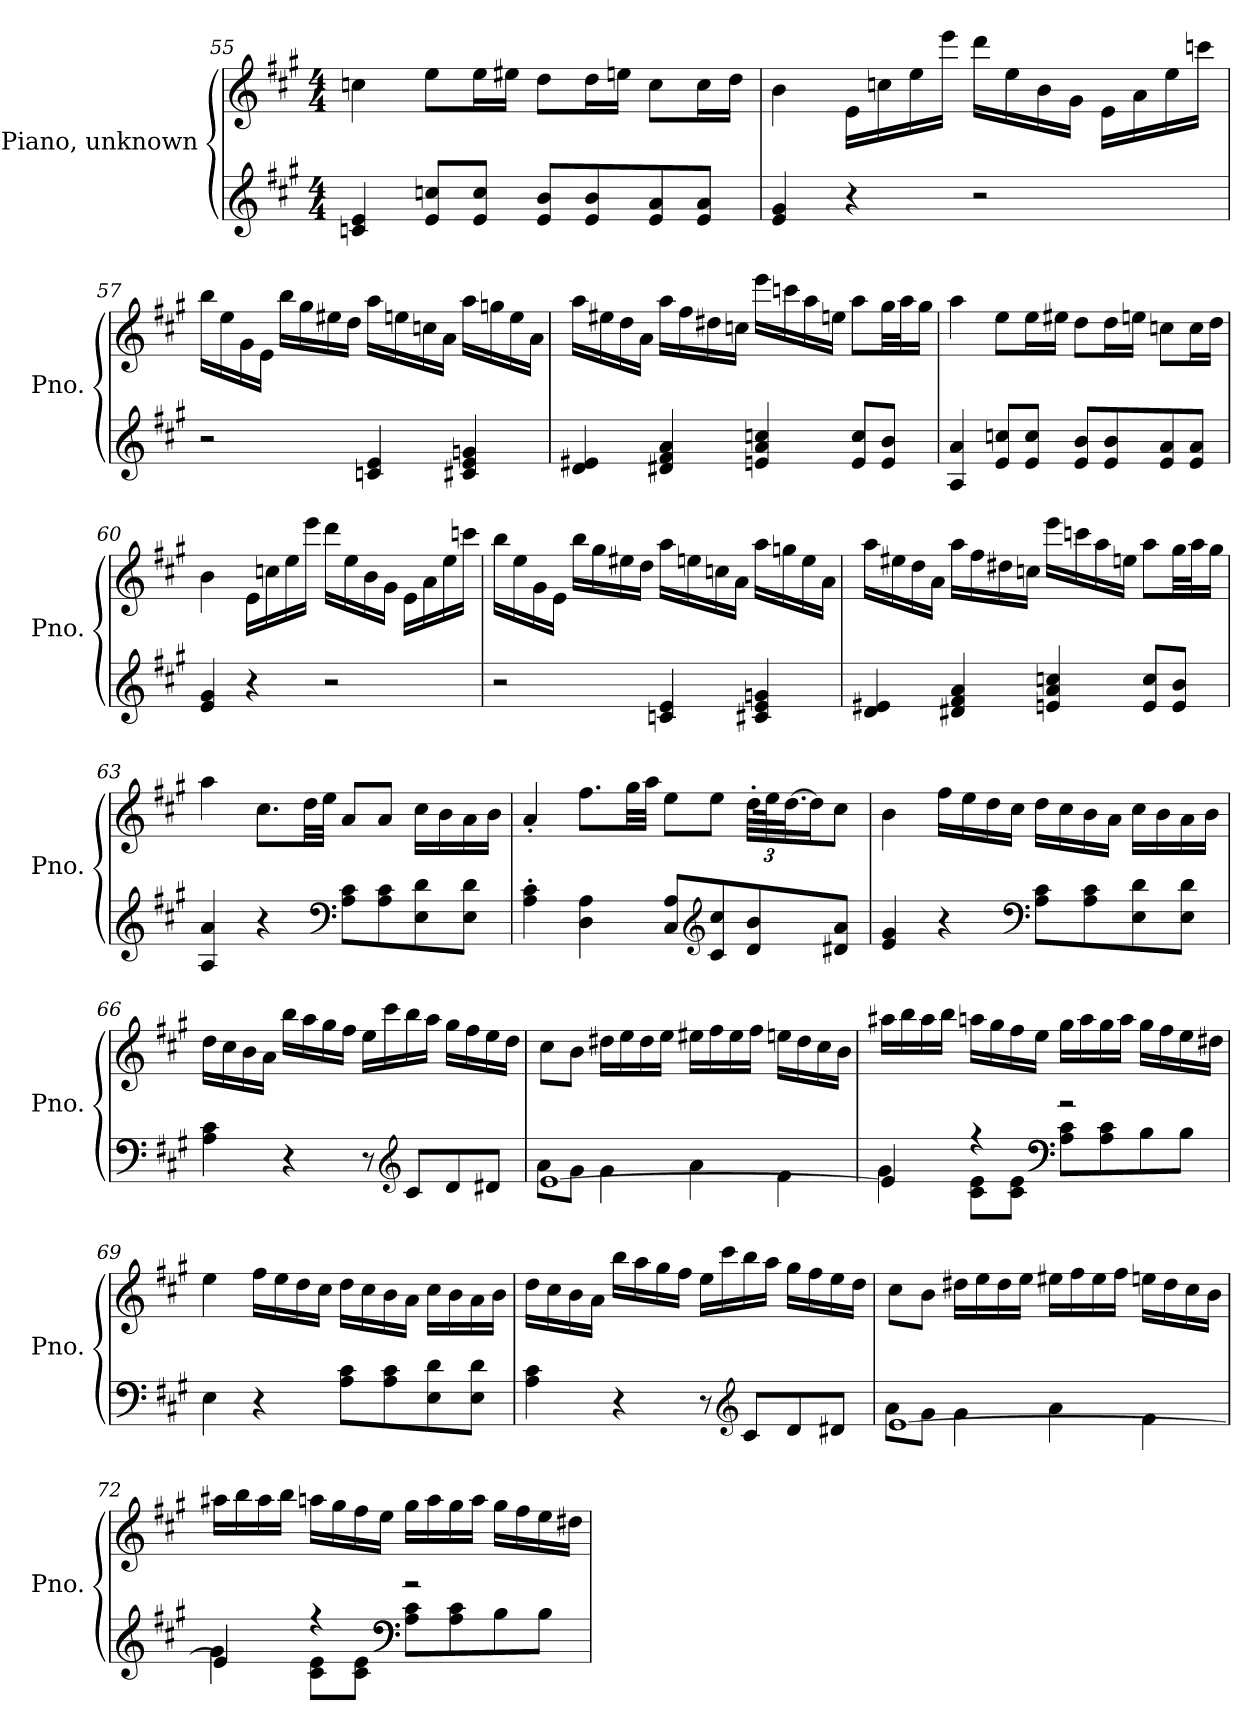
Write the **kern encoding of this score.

**kern	**kern
*part1	*part1
*staff2	*staff1
*I"Piano, unknown	*
*I'Pno.	*
*clefG2	*clefG2
*k[f#c#g#]	*k[f#c#g#]
*M4/4	*M4/4
=55	=55
4cn/ 4e/	4ccn\
8e/ 8ccn/L	8ee\L
8e/ 8cc/J	16ee\L
.	16ee#X\JJ
8e/ 8b/L	8dd\L
8e/ 8b/	16dd\L
.	16een\JJ
8e/ 8a/	8cc\L
8e/ 8a/J	16cc\L
.	16dd\JJ
!!LO:LB:g=z
=56	=56
4e/ 4g#/	4b\
4r	16e\LL
.	16ccn\
.	16ee\
.	16eee\JJ
2r	16ddd\LL
.	16ee\
.	16b\
.	16g#\JJ
.	16e\LL
.	16a\
.	16ee\
.	16cccn\JJ
=57	=57
2r	16bb\LL
.	16ee\
.	16g#\
.	16e\JJ
.	16bb\LL
.	16gg#\
.	16ee#X\
.	16dd\JJ
4cn/ 4e/	16aa\LL
.	16een\
.	16ccn\
.	16a\JJ
4c#X/ 4e/ 4gn/	16aa\LL
.	16ggn\
.	16ee\
.	16a\JJ
!!LO:PB:g=z
=58	=58
4d/ 4e#X/	16aa\LL
.	16ee#X\
.	16dd\
.	16a\JJ
4d#X/ 4f#/ 4a/	16aa\LL
.	16ff#\
.	16dd#X\
.	16ccn\JJ
4en/ 4a/ 4ccn/	16eee\LL
.	16cccn\
.	16aa\
.	16een\JJ
8e/ 8cc/L	8aa\L
8e/ 8b/J	32gg#\LL
.	32aa\J
.	16gg#\JJ
=59	=59
4A/ 4a/	4aa\
8e/ 8ccn/L	8ee\L
8e/ 8cc/J	16ee\L
.	16ee#X\JJ
8e/ 8b/L	8dd\L
8e/ 8b/	16dd\L
.	16een\JJ
8e/ 8a/	8ccn\L
8e/ 8a/J	16cc\L
.	16dd\JJ
!!LO:LB:g=z
=60	=60
4e/ 4g#/	4b\
4r	16e\LL
.	16ccn\
.	16ee\
.	16eee\JJ
2r	16ddd\LL
.	16ee\
.	16b\
.	16g#\JJ
.	16e\LL
.	16a\
.	16ee\
.	16cccn\JJ
=61	=61
2r	16bb\LL
.	16ee\
.	16g#\
.	16e\JJ
.	16bb\LL
.	16gg#\
.	16ee#X\
.	16dd\JJ
4cn/ 4e/	16aa\LL
.	16een\
.	16ccn\
.	16a\JJ
4c#X/ 4e/ 4gn/	16aa\LL
.	16ggn\
.	16ee\
.	16a\JJ
!!LO:LB:g=z
=62	=62
4d/ 4e#X/	16aa\LL
.	16ee#X\
.	16dd\
.	16a\JJ
4d#X/ 4f#/ 4a/	16aa\LL
.	16ff#\
.	16dd#X\
.	16ccn\JJ
4en/ 4a/ 4ccn/	16eee\LL
.	16cccn\
.	16aa\
.	16een\JJ
8e/ 8cc/L	8aa\L
8e/ 8b/J	32gg#\LL
.	32aa\J
.	16gg#\JJ
=63	=63
4A/ 4a/	4aa\
4r	8.cc#\L
.	32dd\LL
.	32ee\JJJ
*clefF4	*
8A\ 8c#\L	8a/L
8A\ 8c#\	8a/J
8E\ 8d\	16cc#\LL
.	16b\
8E\ 8d\J	16a\
.	16b\JJ
!!LO:LB:g=z
=64	=64
4A\' 4c#\'	4a'/
4D\ 4A\	8.ff#\L
.	32gg#\LL
.	32aa\JJJ
8C#/ 8A/L	8ee\L
*clefG2	*
8c#/ 8cc#/	8ee\J
*	*Xbrackettup
8d/ 8b/	48dd'\LLL
.	96ee\K
.	[48.dd\J
.	16dd\J]
8d#X/ 8a/J	8cc#\J
=65	=65
4e/ 4g#/	4b\
4r	16ff#\LL
.	16ee\
.	16dd\
.	16cc#\JJ
*clefF4	*
8A\ 8c#\L	16dd\LL
.	16cc#\
8A\ 8c#\	16b\
.	16a\JJ
8E\ 8d\	16cc#\LL
.	16b\
8E\ 8d\J	16a\
.	16b\JJ
!!LO:LB:g=z
=66	=66
4A\ 4c#\	16dd\LL
.	16cc#\
.	16b\
.	16a\JJ
4r	16bb\LL
.	16aa\
.	16gg#\
.	16ff#\JJ
8r	16ee\LL
.	16ccc#\
*clefG2	*
8c#/L	16bb\
.	16aa\JJ
8d/	16gg#\LL
.	16ff#\
8d#X/J	16ee\
.	16dd\JJ
=67	=67
*^	*
[1e	8a\L	8cc#\L
.	8g#\J	8b\J
.	4g#\	16dd#X\LL
.	.	16ee\
.	.	16dd#\
.	.	16ee\JJ
.	4a\	16ee#X\LL
.	.	16ff#\
.	.	16ee#\
.	.	16ff#\JJ
.	4f#\	16een\LL
.	.	16dd#\
.	.	16cc#\
.	.	16b\JJ
!!LO:LB:g=z
=68	=68	=68
4e/]	4g#\	16aa#X\LL
.	.	16bb\
.	.	16aa#\
.	.	16bb\JJ
4r	8c#\ 8e\L	16aan\LL
.	.	16gg#\
.	8c#\ 8e\J	16ff#\
.	.	16ee\JJ
*clefF4	*	*
2r	8A\ 8c#\L	16gg#\LL
.	.	16aa\
.	8A\ 8c#\	16gg#\
.	.	16aa\JJ
.	8B\	16gg#\LL
.	.	16ff#\
.	8B\J	16ee\
.	.	16dd#X\JJ
*v	*v	*
=69	=69
4E\	4ee\
4r	16ff#\LL
.	16ee\
.	16dd\
.	16cc#\JJ
8A\ 8c#\L	16dd\LL
.	16cc#\
8A\ 8c#\	16b\
.	16a\JJ
8E\ 8d\	16cc#\LL
.	16b\
8E\ 8d\J	16a\
.	16b\JJ
!!LO:PB:g=z
=70	=70
4A\ 4c#\	16dd\LL
.	16cc#\
.	16b\
.	16a\JJ
4r	16bb\LL
.	16aa\
.	16gg#\
.	16ff#\JJ
8r	16ee\LL
.	16ccc#\
*clefG2	*
8c#/L	16bb\
.	16aa\JJ
8d/	16gg#\LL
.	16ff#\
8d#X/J	16ee\
.	16dd\JJ
=71	=71
*^	*
[1e	8a\L	8cc#\L
.	8g#\J	8b\J
.	4g#\	16dd#X\LL
.	.	16ee\
.	.	16dd#\
.	.	16ee\JJ
.	4a\	16ee#X\LL
.	.	16ff#\
.	.	16ee#\
.	.	16ff#\JJ
.	4f#\	16een\LL
.	.	16dd#\
.	.	16cc#\
.	.	16b\JJ
!!LO:LB:g=z
=72	=72	=72
4e/]	4g#\	16aa#X\LL
.	.	16bb\
.	.	16aa#\
.	.	16bb\JJ
4r	8c#\ 8e\L	16aan\LL
.	.	16gg#\
.	8c#\ 8e\J	16ff#\
.	.	16ee\JJ
*clefF4	*	*
2r	8A\ 8c#\L	16gg#\LL
.	.	16aa\
.	8A\ 8c#\	16gg#\
.	.	16aa\JJ
.	8B\	16gg#\LL
.	.	16ff#\
.	8B\J	16ee\
.	.	16dd#X\JJ
*v	*v	*
=	=
*-	*-
